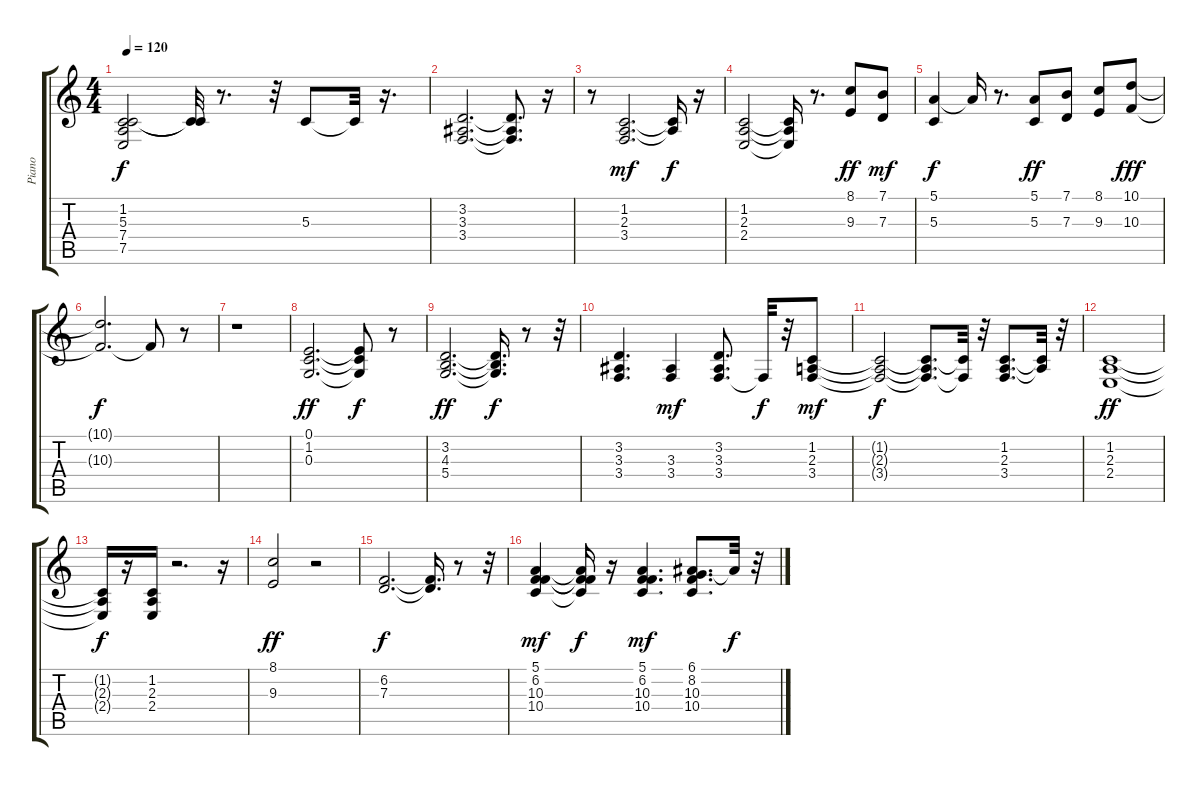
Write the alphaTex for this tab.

\track ("Piano" "Piano") {instrument acousticgrandpiano}
\staff {score tabs}
\tuning (E4 B3 G3 D3 A2 E2) {hide}
\ts (4 4)
\tempo 120
\clef g2
\ks c
(1.2{t} 5.3{t} 7.4{t} 7.5{t}).2{dy f} (1.2{t} 5.3{t}).32 r.8{d} r.32 5.3.8 5.3{t}.32 r.16{d} |
(3.2 3.3 3.4).2{d} (3.2{t} 3.3{t} 3.4{t}).8{d} r.16 |
r.8 (1.2 2.3 3.4).2{d dy mf} (1.2{t} 2.3{t}).16{dy f} r.16 |
(1.2 2.3 2.4).2 (1.2{t} 2.3{t} 2.4{t}).16 r.8{d} (8.1 9.3).8{dy ff} (7.1 7.3).8{dy mf} |
(5.1 5.3).4{dy f} 5.1{t}.16 r.8{d} (5.1 5.3).8{dy ff} (7.1 7.3).8 (8.1 9.3).8 (10.1 10.3).8{dy fff} |
(10.1{t} 10.3{t}).2{d dy f} 10.3{t}.8 r.8 |
r.1 |
(0.1 1.2 0.3).2{d dy ff} (0.1{t} 1.2{t} 0.3{t}).8{dy f} r.8 |
(3.2 4.3 5.4).2{d dy ff} (3.2{t} 4.3{t} 5.4{t}).16{d dy f} r.8 r.32 |
(3.2 3.3 3.4).4{d} (3.3 3.4).4{dy mf} (3.2 3.3 3.4).8{d} 3.4{t}.32{dy f} r.32 (1.2 2.3 3.4).8{dy mf} |
(1.2{t} 2.3{t} 3.4{t}).2{dy f} (1.2{t} 2.3{t} 3.4{t}).8{d} (1.2{t} 3.4{t}).32 r.32 (1.2 2.3 3.4).8{d} (1.2{t} 2.3{t}).32 r.32 |
(1.2 2.3 2.4).1{dy ff} |
(1.2{t} 2.3{t} 2.4{t}).16{dy f} r.16 (1.2 2.3 2.4).16 r.2{d} r.16 |
(8.1 9.3).2{dy ff} r.2 |
(6.2 7.3).2{d dy f} (6.2{t} 7.3{t}).16{d} r.8 r.32 |
(5.1 6.2 10.3 10.4).4{dy mf} (5.1{t} 6.2{t} 10.3{t} 10.4{t}).16{dy f} r.16 (5.1 6.2 10.3 10.4).4{d dy mf} (6.1 8.2 10.3 10.4).8{d} 6.1{t}.32{dy f} r.32
